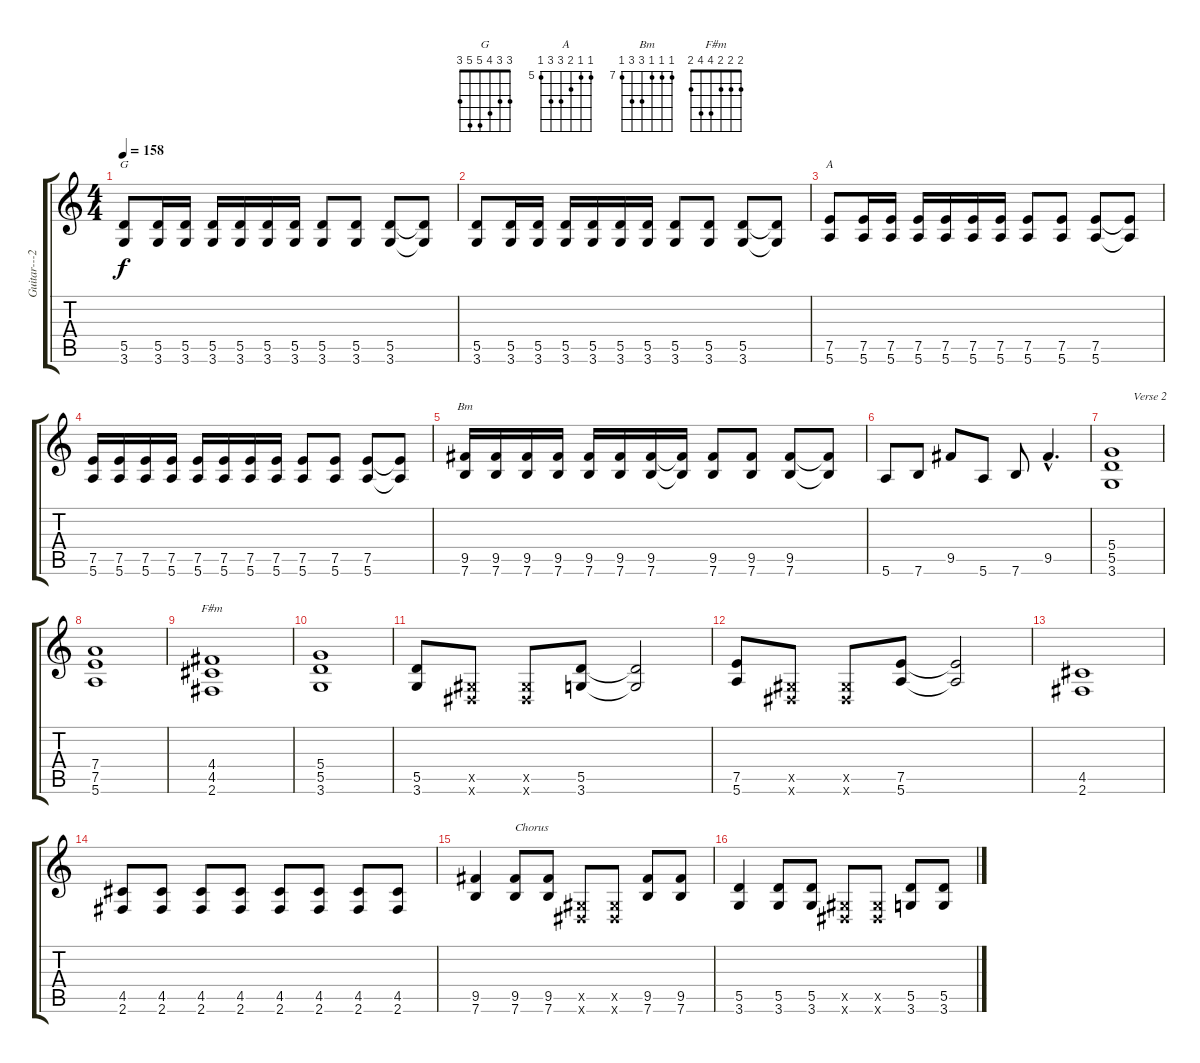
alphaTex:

\track ("Guitar---2" "Guitar---2") {instrument distortionguitar}
\staff {score tabs}
\tuning (E4 B3 G3 D3 A2 E2) {hide}
\chord ("G" 3 3 4 5 5 3)
\chord ("A" 5 5 6 7 7 5) {firstfret 5}
\chord ("Bm" 7 7 7 9 9 7) {firstfret 7}
\chord ("F#m" 2 2 2 4 4 2)
\ts (4 4)
\tempo 158
\clef g2
\ks c
(5.5 3.6).8{ch "G" dy f} (5.5 3.6).16 (5.5 3.6).16 (5.5 3.6).16 (5.5 3.6).16 (5.5 3.6).16 (5.5 3.6).16 (5.5 3.6).8 (5.5 3.6).8 (5.5 3.6).8 (5.5{t} 3.6{t}).8 |
(5.5 3.6).8 (5.5 3.6).16 (5.5 3.6).16 (5.5 3.6).16 (5.5 3.6).16 (5.5 3.6).16 (5.5 3.6).16 (5.5 3.6).8 (5.5 3.6).8 (5.5 3.6).8 (5.5{t} 3.6{t}).8 |
(7.5 5.6).8{ch "A"} (7.5 5.6).16 (7.5 5.6).16 (7.5 5.6).16 (7.5 5.6).16 (7.5 5.6).16 (7.5 5.6).16 (7.5 5.6).8 (7.5 5.6).8 (7.5 5.6).8 (7.5{t} 5.6{t}).8 |
(7.5 5.6).16 (7.5 5.6).16 (7.5 5.6).16 (7.5 5.6).16 (7.5 5.6).16 (7.5 5.6).16 (7.5 5.6).16 (7.5 5.6).16 (7.5 5.6).8 (7.5 5.6).8 (7.5 5.6).8 (7.5{t} 5.6{t}).8 |
(9.5 7.6).16{ch "Bm"} (9.5 7.6).16 (9.5 7.6).16 (9.5 7.6).16 (9.5 7.6).16 (9.5 7.6).16 (9.5 7.6).16 (9.5{t} 7.6{t}).16 (9.5 7.6).8 (9.5 7.6).8 (9.5 7.6).8 (9.5{t} 7.6{t}).8 |
5.6.8 7.6.8 9.5.8 5.6.8 7.6.8 9.5{hac}.4{d} |
(5.4 5.5 3.6).1{txt "       Verse 2"} |
(7.4 7.5 5.6).1 |
(4.4 4.5 2.6).1{ch "F#m"} |
(5.4 5.5 3.6).1 |
(5.5 3.6).8 (-1.5{x} -1.6{x}).8 (-1.5{x} -1.6{x}).8 (5.5 3.6).8 (5.5{t} 3.6{t}).2 |
(7.5 5.6).8 (-1.5{x} -1.6{x}).8 (-1.5{x} -1.6{x}).8 (7.5 5.6).8 (7.5{t} 5.6{t}).2 |
(4.5 2.6).1 |
(4.5 2.6).8 (4.5 2.6).8 (4.5 2.6).8 (4.5 2.6).8 (4.5 2.6).8 (4.5 2.6).8 (4.5 2.6).8 (4.5 2.6).8 |
(9.5 7.6).4 (9.5 7.6).8{txt "Chorus"} (9.5 7.6).8 (-1.5{x} -1.6{x}).8 (-1.5{x} -1.6{x}).8 (9.5 7.6).8 (9.5 7.6).8 |
(5.5 3.6).4 (5.5 3.6).8 (5.5 3.6).8 (-1.5{x} -1.6{x}).8 (-1.5{x} -1.6{x}).8 (5.5 3.6).8 (5.5 3.6).8
